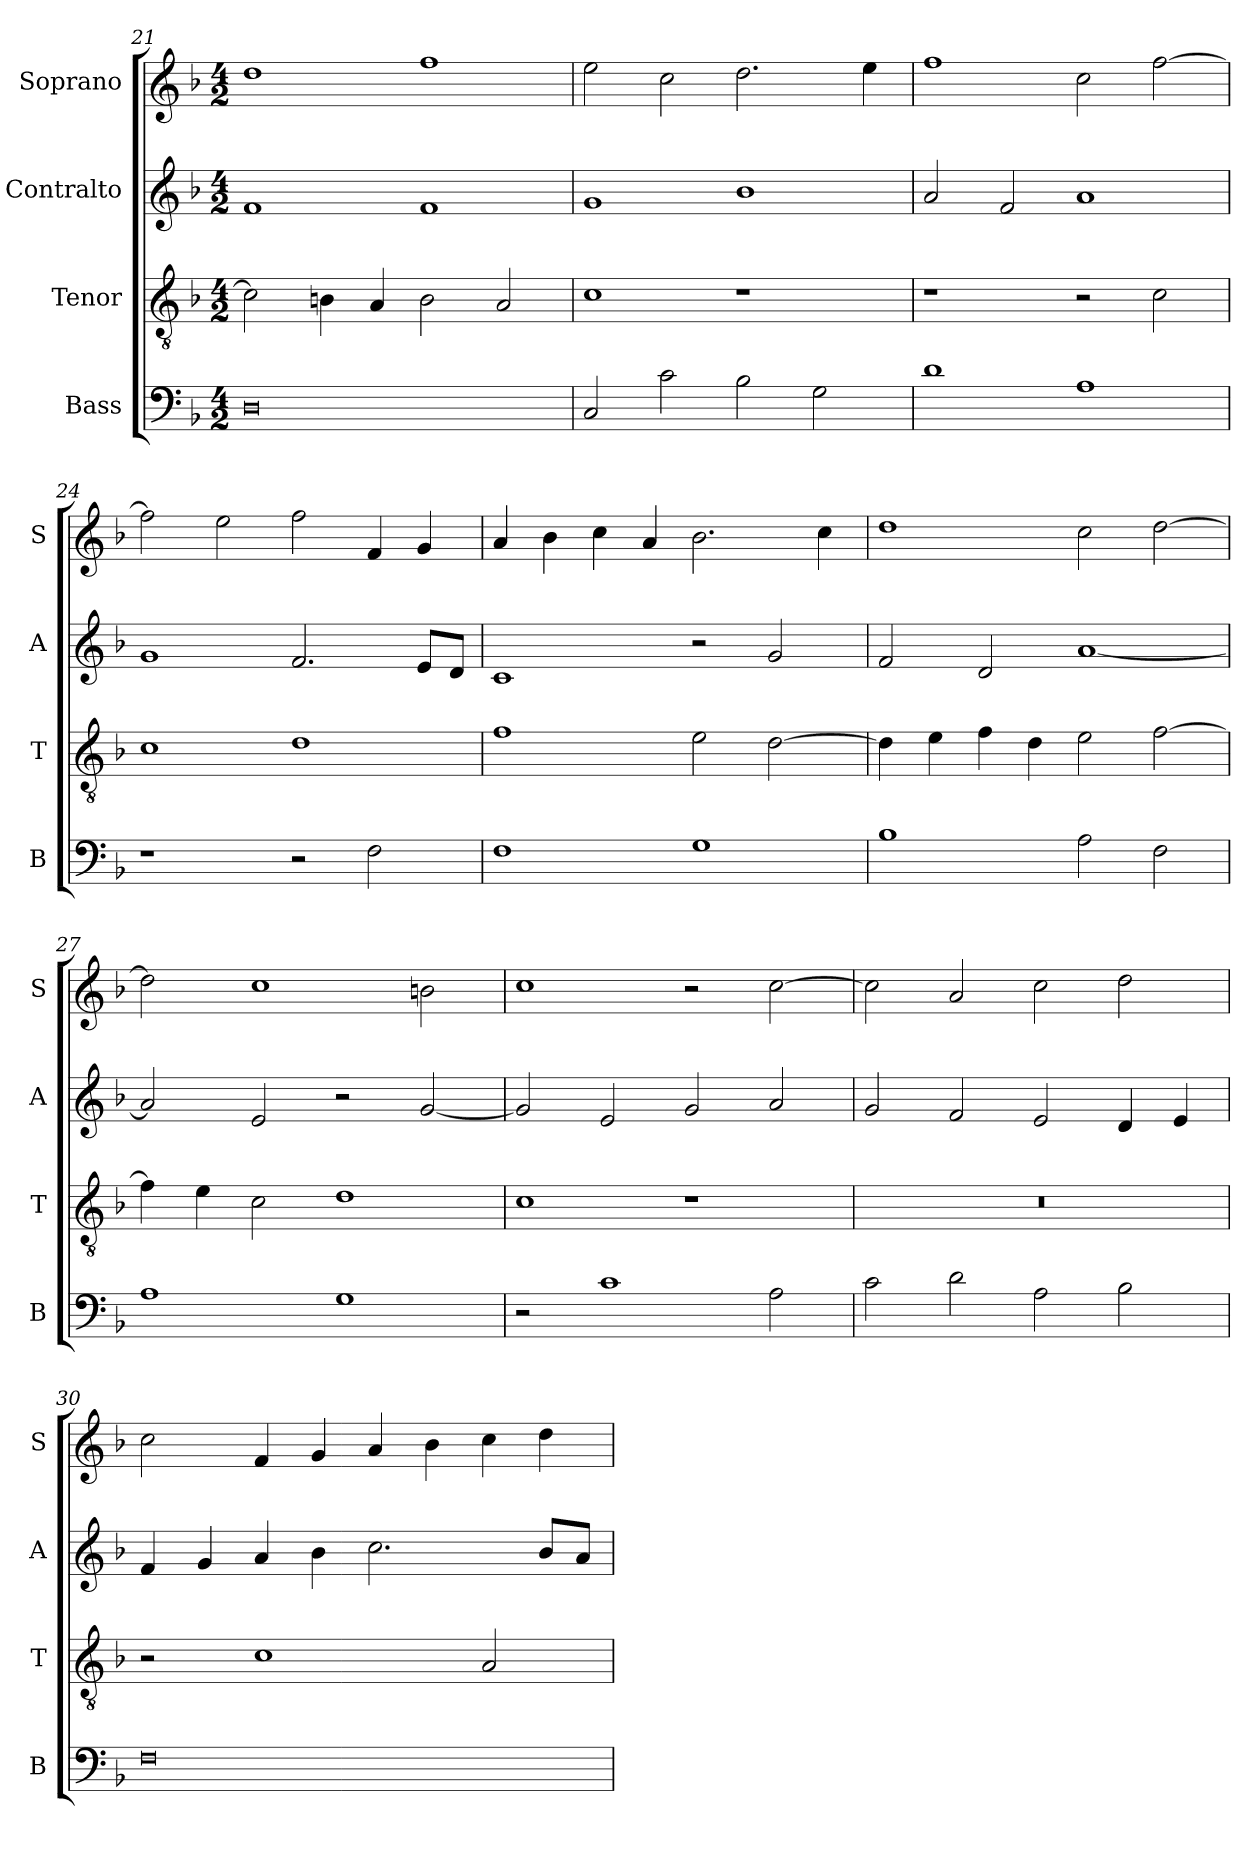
**kern	**kern	**kern	**kern
*part4	*part3	*part2	*part1
*staff4	*staff3	*staff2	*staff1
*I"Bass	*I"Tenor	*I"Contralto	*I"Soprano
*I'B	*I'T	*I'A	*I'S
*clefF4	*clefGv2	*clefG2	*clefG2
*k[b-]	*k[b-]	*k[b-]	*k[b-]
*F:ion	*F:ion	*F:ion	*F:ion
*M4/2	*M4/2	*M4/2	*M4/2
=21	=21	=21	=21
0D	2c]	1f	1dd
.	4Bn	.	.
.	4A	.	.
.	2B	1f	1ff
.	2A	.	.
=22	=22	=22	=22
2C	1c	1g	2ee
2c	.	.	2cc
2B-	1r	1b-	2.dd
2G	.	.	.
.	.	.	4ee
=23	=23	=23	=23
1d	1r	2a	1ff
.	.	2f	.
1A	2r	1a	2cc
.	2c	.	[2ff
=24	=24	=24	=24
1r	1c	1g	2ff]
.	.	.	2ee
2r	1d	2.f	2ff
2F	.	.	4f
.	.	8e/L	4g
.	.	8d/J	.
=25	=25	=25	=25
1F	1f	1c	4a
.	.	.	4b-
.	.	.	4cc
.	.	.	4a
1G	2e	2r	2.b-
.	[2d	2g	.
.	.	.	4cc
=26	=26	=26	=26
1B-	4d]	2f	1dd
.	4e	.	.
.	4f	2d	.
.	4d	.	.
2A	2e	[1a	2cc
2F	[2f	.	[2dd
=27	=27	=27	=27
1A	4f]	2a]	2dd]
.	4e	.	.
.	2c	2e	1cc
1G	1d	2r	.
.	.	[2g	2bn
=28	=28	=28	=28
2r	1c	2g]	1cc
1c	.	2e	.
.	1r	2g	2r
2A	.	2a	[2cc
=29	=29	=29	=29
2c	0r	2g	2cc]
2d	.	2f	2a
2A	.	2e	2cc
2B-	.	4d	2dd
.	.	4e	.
=30	=30	=30	=30
0F	2r	4f	2cc
.	.	4g	.
.	1c	4a	4f
.	.	4b-	4g
.	.	2.cc	4a
.	.	.	4b-
.	2A	.	4cc
.	.	8b-/L	4dd
.	.	8a/J	.
=	=	=	=
*-	*-	*-	*-
